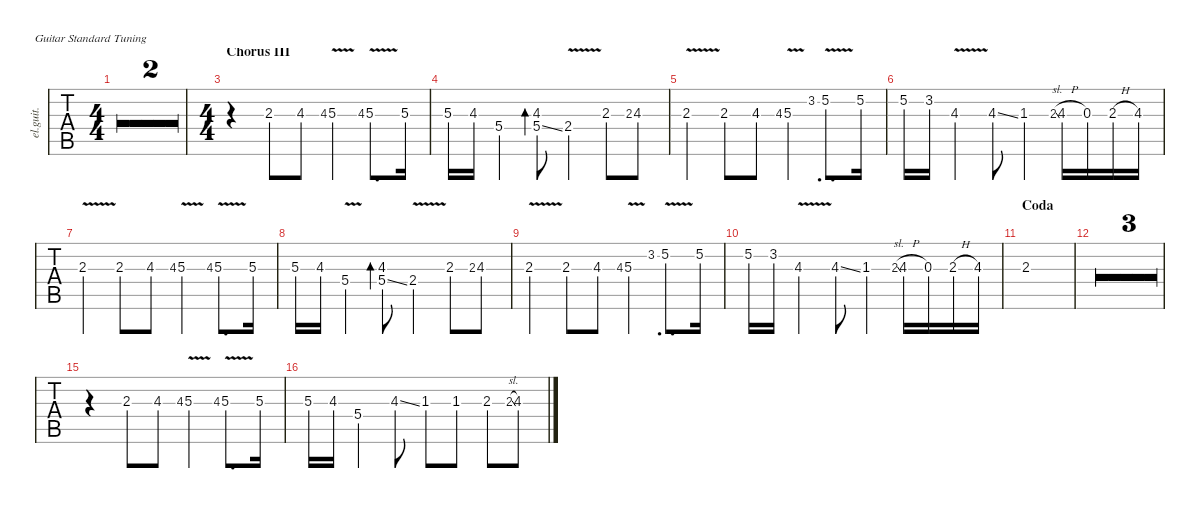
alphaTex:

\defaultSystemsLayout 4
\hideDynamics
\bracketExtendMode nobrackets
\otherSystemsTrackNameOrientation horizontal
\track ("Lead Guitar (Clean)" "el.guit.") {defaultSystemsLayout 4 multiBarRest instrument electricguitarclean}
\staff {tabs}
\tuning (E4 B3 G3 D3 A2 E2)
\ts (4 4)
\tempo 70
\clef g2
\ks c
r.1{dy mf} |
\ts (2 4)
\beaming (8 2 2)
r.2 |
\ts (4 4)
\beaming (8 2 2 2 2)
\section ("" "Chorus III")
r.4{instrument electricguitarclean} 2.3.8 4.3.8 4.3.8{gr onbeat} 5.3{v}.4 4.3.8{gr onbeat} 5.3{v}.8{d} 5.3.16 |
5.3.16 4.3.16 5.4.4 (5.4{ss} 4.3).8{bd 60} 2.4{v}.4 2.3.8 2.3.8{gr onbeat} 4.3.8 |
2.3{v}.4 2.3.8 4.3.8 4.3.8{gr onbeat} 5.3{v}.4 3.2.8{d gr onbeat} 5.2{v}.8{d} 5.2.16 |
5.2.16 3.2.16 4.3{v}.4 4.3{ss}.8 1.3{acc #}.4 2.3{sl}.8{gr onbeat} 4.3{h}.16 0.3.16 2.3{h}.16 4.3.16 |
2.3{v}.4 2.3.8 4.3.8 4.3.8{gr onbeat} 5.3{v}.4 4.3.8{gr onbeat} 5.3{v}.8{d} 5.3.16 |
5.3.16 4.3.16 5.4{v}.4 (5.4{ss} 4.3).8{bd 60} 2.4{v}.4 2.3.8 2.3.8{gr onbeat} 4.3.8 |
2.3{v}.4 2.3.8 4.3.8 4.3.8{gr onbeat} 5.3{v}.4 3.2.8{d gr onbeat} 5.2{v}.8{d} 5.2.16 |
5.2.16 3.2.16 4.3{v}.4 4.3{ss}.8 1.3{acc #}.4 2.3{sl}.8{gr onbeat} 4.3{h}.16 0.3.16 2.3{h}.16 4.3.16 |
\section ("" "Coda")
2.3.1 |
r.1 |
r.1 |
r.1 |
r.4 2.3.8 4.3.8 4.3.8{gr onbeat} 5.3{v}.4 4.3.8{gr onbeat} 5.3{v}.8{d} 5.3.16 |
5.3.16 4.3.16 5.4.4 4.3{ss}.8 1.3{acc #}.8 1.3{acc #}.8 2.3.8 2.3{sl}.8{gr onbeat} 4.3.8
